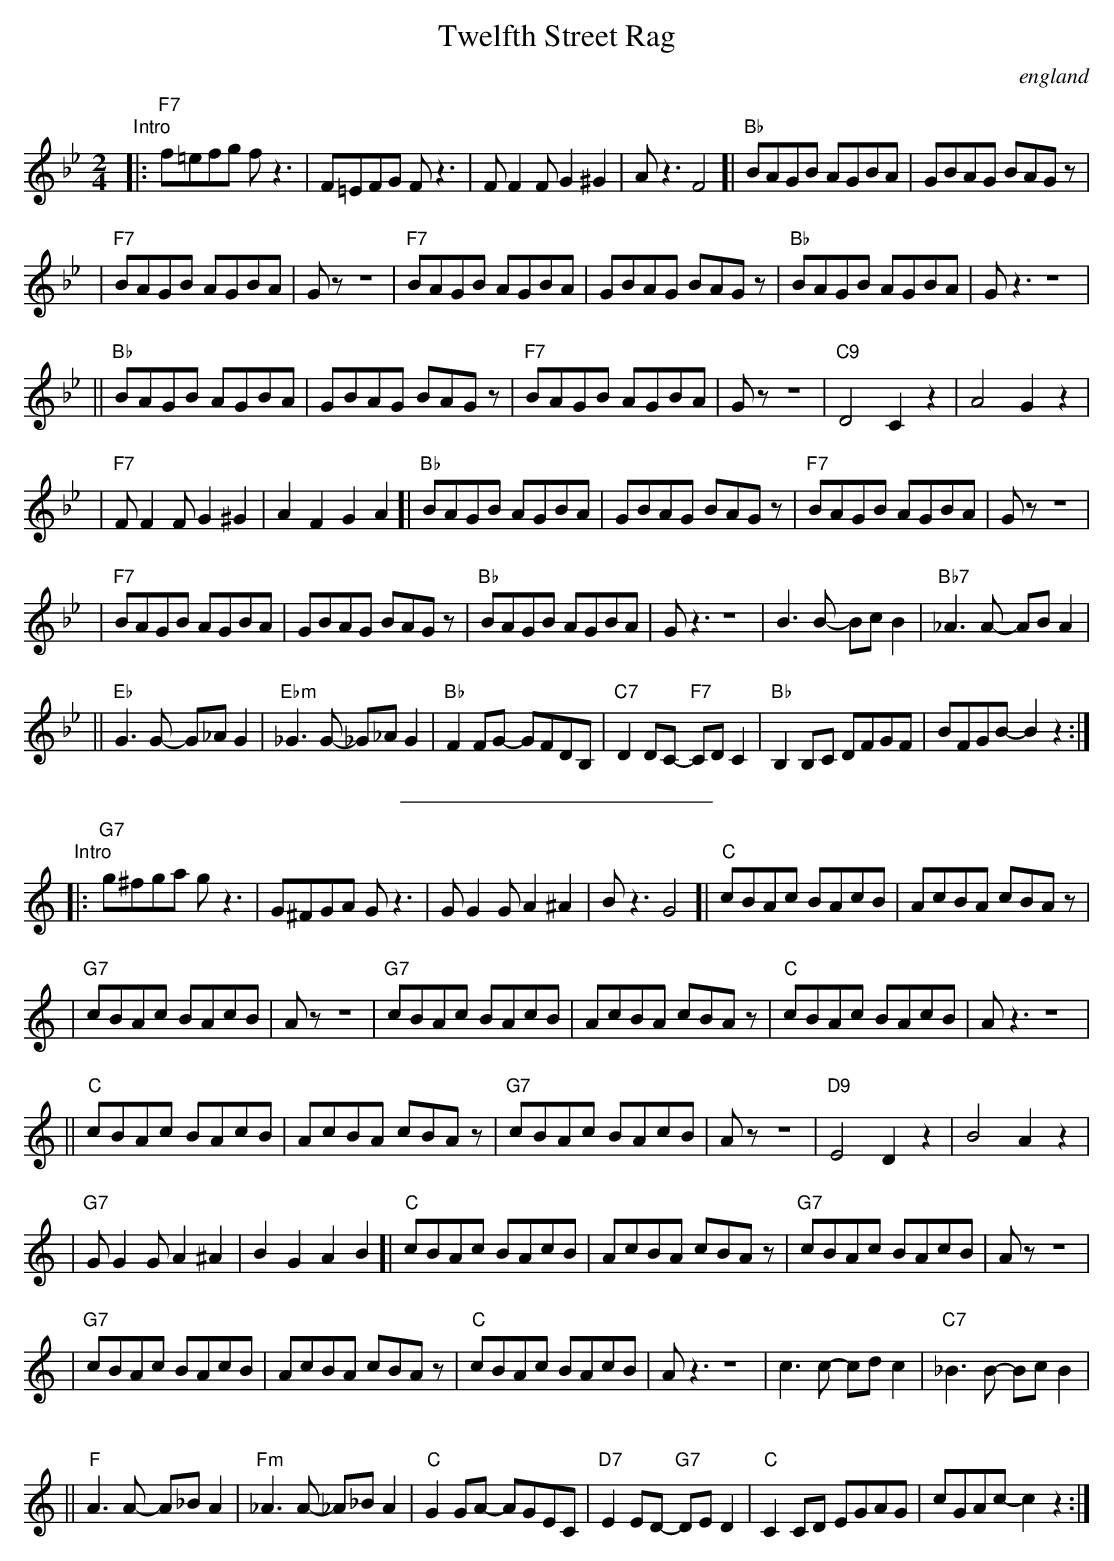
X:1
T: Twelfth Street Rag
O:england
M: 2/4
L: 1/8
K: Bb
"Intro"|: "F7"f=efg fz3 | F=EFG Fz3 \
| FF2F G2^G2 | Az3 F4 \
[| "Bb"BAGB AGBA | GBAG BAGz |
| "F7"BAGB AGBA | Gz z4 \
| "F7"BAGB AGBA | GBAG BAGz \
| "Bb"BAGB AGBA | Gz3 z4 |
|| "Bb"BAGB AGBA | GBAG BAGz \
| "F7"BAGB AGBA | Gz z4 \
| "C9"D4 C2z2 | A4 G2z2 |
| "F7"FF2F G2^G2 | A2F2 G2A2 \
[| "Bb"BAGB AGBA | GBAG BAGz \
| "F7"BAGB AGBA | Gz z4 |
| "F7"BAGB AGBA | GBAG BAGz \
| "Bb"BAGB AGBA | Gz3 z4 \
| B3B- BcB2 | "Bb7"_A3A- ABA2 |
|| "Eb"G3G- G_AG2 | "Ebm"_G3G- _G_AG2 \
| "Bb"F2FG- GFDB, | "C7"D2DC- "F7"CDC2 \
| "Bb"B,2B,C DFGF | BFGB- B2z2 :|
%%sep 10 10 200
K: C
"Intro"|: "G7"g^fga gz3 | G^FGA Gz3 \
| GG2G A2^A2 | Bz3 G4 \
[| "C"cBAc BAcB | AcBA cBAz |
| "G7"cBAc BAcB | Az z4 \
| "G7"cBAc BAcB | AcBA cBAz \
| "C"cBAc BAcB | Az3 z4 |
|| "C"cBAc BAcB | AcBA cBAz \
| "G7"cBAc BAcB | Az z4 \
| "D9"E4 D2z2 | B4 A2z2 |
| "G7"GG2G A2^A2 | B2G2 A2B2 \
[| "C"cBAc BAcB | AcBA cBAz \
| "G7"cBAc BAcB | Az z4 |
| "G7"cBAc BAcB | AcBA cBAz \
| "C"cBAc BAcB | Az3 z4 \
| c3c- cdc2 | "C7"_B3B- BcB2 |
|| "F"A3A- A_BA2 | "Fm"_A3A- _A_BA2 \
| "C"G2GA- AGEC | "D7"E2ED- "G7"DED2 \
| "C"C2CD EGAG | cGAc- c2z2 :|
